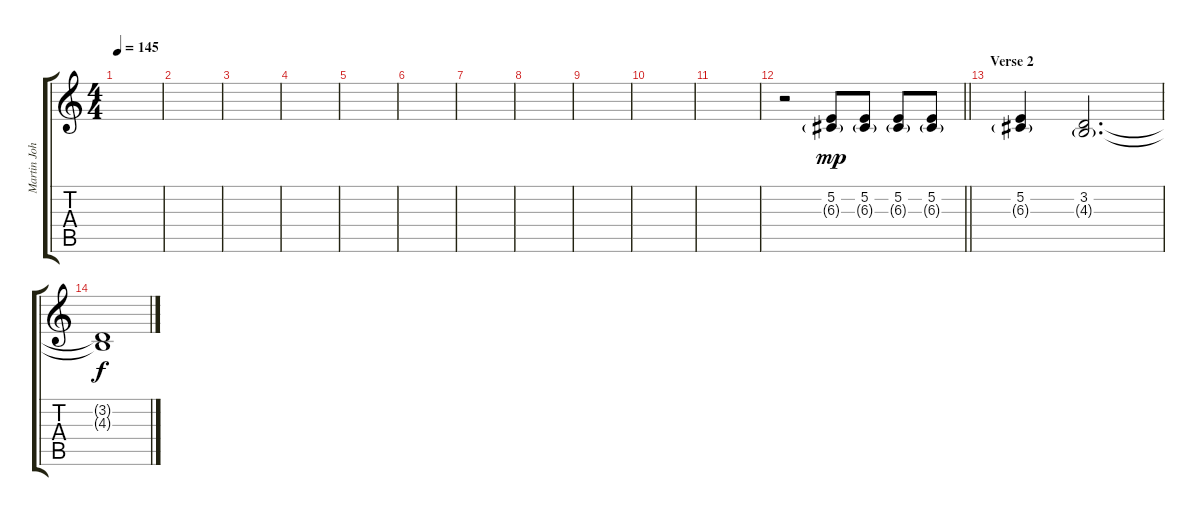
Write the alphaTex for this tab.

\track ("Martin Johnson (Studio Backup Vocals)" "Martin Joh") {instrument clarinet}
\staff {score tabs}
\tuning (E4 B3 G3 D3 A2 E2) {hide}
\ts (4 4)
\tempo 145
\clef g2
\ks c
|
|
|
|
|
|
|
|
|
|
|
\barLineRight lightlight
r.2 (5.2 6.3{g}).8{dy mp} (5.2 6.3{g}).8 (5.2 6.3{g}).8 (5.2 6.3{g}).8 |
\section ("" "Verse 2")
(5.2 6.3{g}).4 (3.2 4.3{g}).2{d} |
(3.2{t} 4.3{t}).1{dy f}
